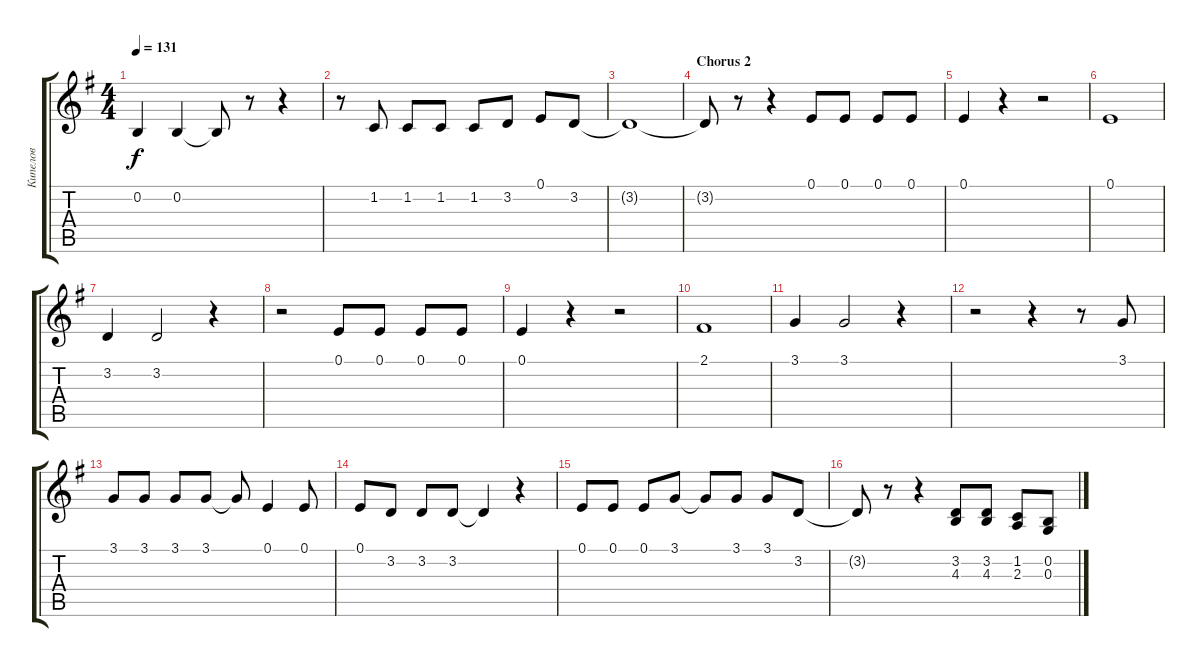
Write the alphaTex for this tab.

\track ("Кипелов" "Кипелов") {instrument violin}
\staff {score tabs}
\tuning (E4 B3 G3 D3 A2 E2) {hide}
\ts (4 4)
\tempo 131
\clef g2
\ks g
0.2.4{dy f} 0.2.4 0.2{t}.8 r.8 r.4 |
r.8 1.2.8 1.2.8 1.2.8 1.2.8 3.2.8 0.1.8 3.2.8 |
3.2{t}.1 |
\section ("" "Chorus 2")
3.2{t}.8 r.8 r.4 0.1.8 0.1.8 0.1.8 0.1.8 |
0.1.4 r.4 r.2 |
0.1.1 |
3.2.4 3.2.2 r.4 |
r.2 0.1.8 0.1.8 0.1.8 0.1.8 |
0.1.4 r.4 r.2 |
2.1.1 |
3.1.4 3.1.2 r.4 |
r.2 r.4 r.8 3.1.8 |
3.1.8 3.1.8 3.1.8 3.1.8 3.1{t}.8 0.1.4 0.1.8 |
0.1.8 3.2.8 3.2.8 3.2.8 3.2{t}.4 r.4 |
0.1.8 0.1.8 0.1.8 3.1.8 3.1{t}.8 3.1.8 3.1.8 3.2.8 |
3.2{t}.8 r.8 r.4 (3.2 4.3).8 (3.2 4.3).8 (1.2 2.3).8 (0.2 0.3).8
